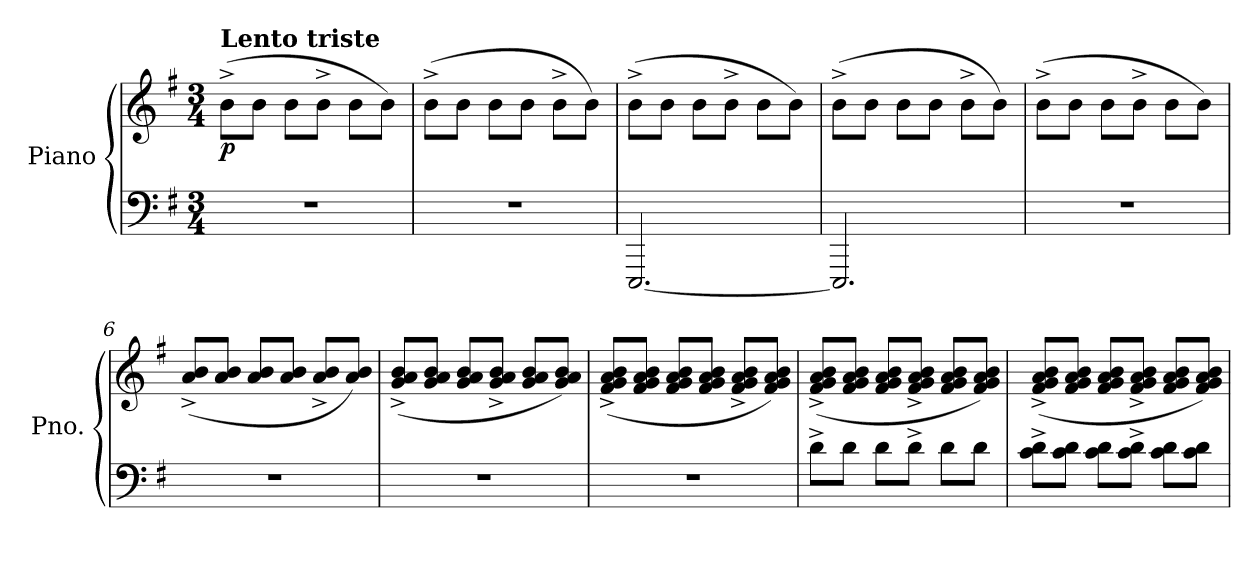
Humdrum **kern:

**kern	**kern	**dynam
*part1	*part1	*part1
*staff2	*staff1	*staff1/2
*I"Piano	*	*
*I'Pno.	*	*
*clefF4	*clefG2	*
*k[f#]	*k[f#]	*
*M3/4	*M3/4	*
=1	=1	=1
!	!LO:TX:a:B:t=Lento triste	!
!	!	!LO:DY:b
2.r	(>8b^\L	p
.	8b\J	.
.	8b\L	.
.	8b^\J	.
.	8b\L	.
.	8b\J)	.
=2	=2	=2
2.r	(>8b^\L	.
.	8b\J	.
.	8b\L	.
.	8b\J	.
.	8b^\L	.
.	8b\J)	.
=3	=3	=3
[2.EEE/	(>8b^\L	.
.	8b\J	.
.	8b\L	.
.	8b^\J	.
.	8b\L	.
.	8b\J)	.
=4	=4	=4
2.EEE/]	(>8b^\L	.
.	8b\J	.
.	8b\L	.
.	8b\J	.
.	8b^\L	.
.	8b\J)	.
=5	=5	=5
2.r	(>8b^\L	.
.	8b\J	.
.	8b\L	.
.	8b^\J	.
.	8b\L	.
.	8b\J)	.
!!LO:LB:g=z
=6	=6	=6
2.r	(<8a/^ 8b/^L	.
.	8a/ 8b/J	.
.	8a/ 8b/L	.
.	8a/ 8b/J	.
.	8a/^ 8b/^L	.
.	8a/ 8b/J)	.
=7	=7	=7
2.r	(<8g/^ 8a/^ 8b/^L	.
.	8g/ 8a/ 8b/J	.
.	8g/ 8a/ 8b/L	.
.	8g/^ 8a/^ 8b/^J	.
.	8g/ 8a/ 8b/L	.
.	8g/ 8a/ 8b/J)	.
=8	=8	=8
2.r	(<8f#/^ 8g/^ 8a/^ 8b/^L	.
.	8f#/ 8g/ 8a/ 8b/J	.
.	8f#/ 8g/ 8a/ 8b/L	.
.	8f#/ 8g/ 8a/ 8b/J	.
.	8f#/^ 8g/^ 8a/^ 8b/^L	.
.	8f#/ 8g/ 8a/ 8b/J)	.
=9	=9	=9
8d^\L	(<8f#/^ 8g/^ 8a/^ 8b/^L	.
8d\J	8f#/ 8g/ 8a/ 8b/J	.
8d\L	8f#/ 8g/ 8a/ 8b/L	.
8d^\J	8f#/^ 8g/^ 8a/^ 8b/^J	.
8d\L	8f#/ 8g/ 8a/ 8b/L	.
8d\J	8f#/ 8g/ 8a/ 8b/J)	.
!!LO:LB:g=z
=10	=10	=10
8c\^ 8d\^L	(<8f#/^ 8g/^ 8a/^ 8b/^L	.
8c\ 8d\J	8f#/ 8g/ 8a/ 8b/J	.
8c\ 8d\L	8f#/ 8g/ 8a/ 8b/L	.
8c\^ 8d\^J	8f#/^ 8g/^ 8a/^ 8b/^J	.
8c\ 8d\L	8f#/ 8g/ 8a/ 8b/L	.
8c\ 8d\J	8f#/ 8g/ 8a/ 8b/J)	.
=	=	=
*-	*-	*-
